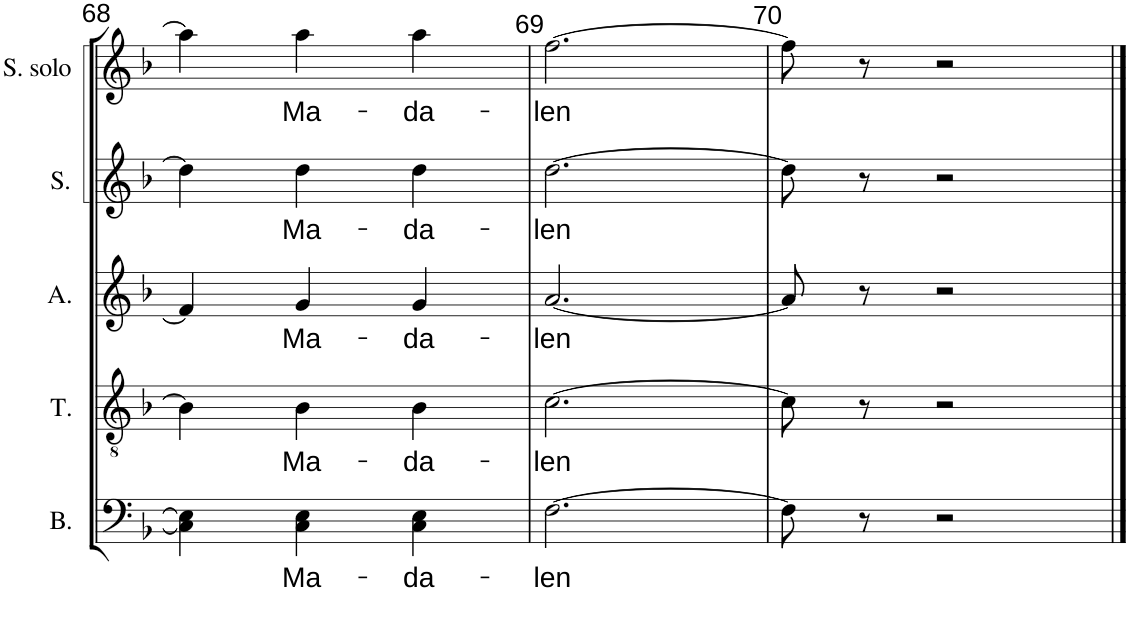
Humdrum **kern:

**kern	**text	**kern	**text	**kern	**text	**kern	**text	**kern	**text
*part5	*part5	*part4	*part4	*part3	*part3	*part2	*part2	*part1	*part1
*staff5	*staff5	*staff4	*staff4	*staff3	*staff3	*staff2	*staff2	*staff1	*staff1
*I"Basse	*	*I"Ténor	*	*I"Alto	*	*I"Soprano	*	*I"Soprano solo	*
*I'B.	*	*I'T.	*	*I'A.	*	*I'S.	*	*I'S. solo	*
!!LO:PB:g=z
*clefF4	*	*clefGv2	*	*clefG2	*	*clefG2	*	*clefG2	*
*k[b-]	*	*k[b-]	*	*k[b-]	*	*k[b-]	*	*k[b-]	*
*M3/4	*	*M3/4	*	*M3/4	*	*M3/4	*	*M3/4	*
=68	=68	=68	=68	=68	=68	=68	=68	=68	=68
4C\] 4E\]	.	4B-\]	.	4f/]	.	4dd\]	.	4aa\]	.
!	!LO:LY:b	!	!LO:LY:b	!	!LO:LY:b	!	!LO:LY:b	!	!LO:LY:b
4C\ 4E\	Ma-	4B-\	Ma-	4g/	Ma-	4dd\	Ma-	4aa\	Ma-
!	!LO:LY:b	!	!LO:LY:b	!	!LO:LY:b	!	!LO:LY:b	!	!LO:LY:b
4C\ 4E\	-da-	4B-\	-da-	4g/	-da-	4dd\	-da-	4aa\	-da-
=69	=69	=69	=69	=69	=69	=69	=69	=69	=69
!	!LO:LY:b	!	!LO:LY:b	!	!LO:LY:b	!	!LO:LY:b	!	!LO:LY:b
[2.F\	-len	[2.c\	-len	[2.a/	-len	[2.dd\	-len	[2.ff\	-len
=70	=70	=70	=70	=70	=70	=70	=70	=70	=70
8F\]	.	8c\]	.	8a/]	.	8dd\]	.	8ff\]	.
8r	.	8r	.	8r	.	8r	.	8r	.
2r	.	2r	.	2r	.	2r	.	2r	.
==	==	==	==	==	==	==	==	==	==
*-	*-	*-	*-	*-	*-	*-	*-	*-	*-
